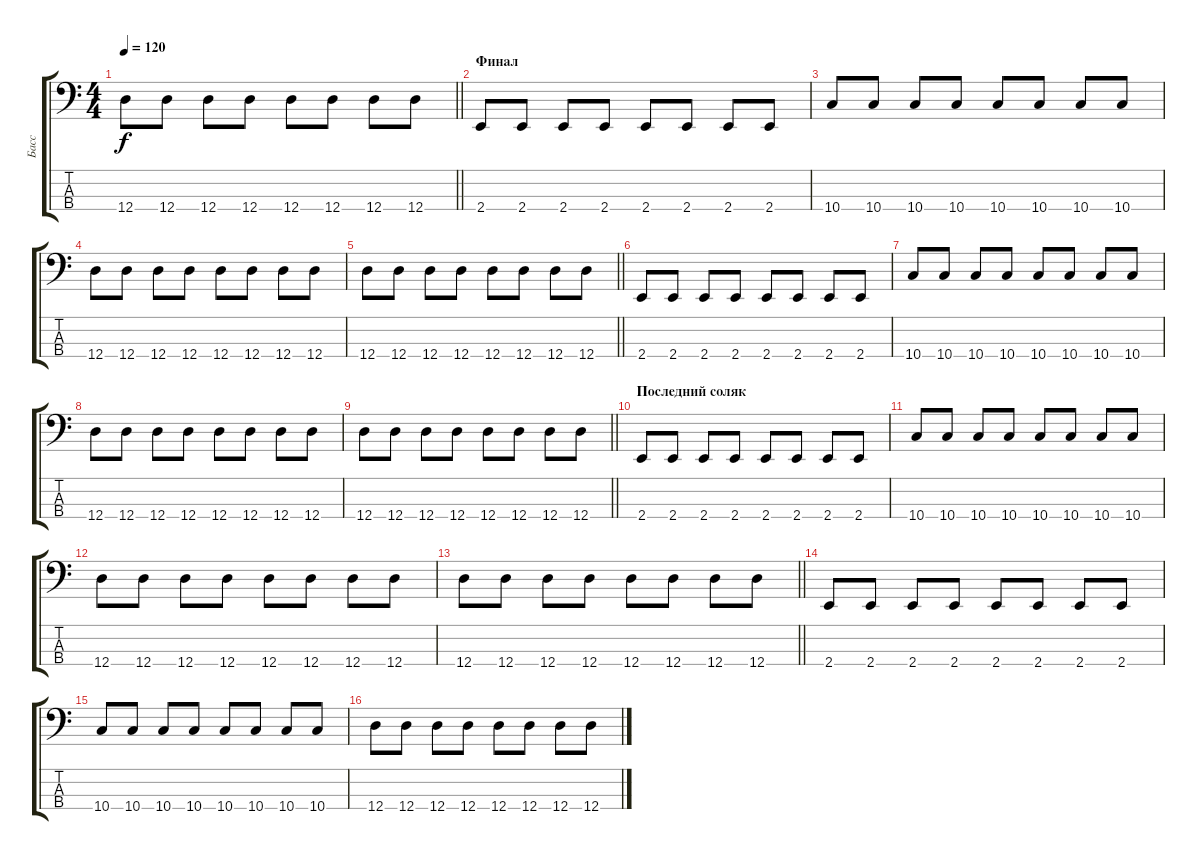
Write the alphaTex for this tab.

\track ("Басс" "Басс") {instrument electricbassfinger}
\staff {score tabs}
\tuning (G2 D2 A1 D1) {hide}
\ts (4 4)
\tempo 120
\clef f4
\barLineRight lightlight
\ks c
12.4.8{dy f} 12.4.8 12.4.8 12.4.8 12.4.8 12.4.8 12.4.8 12.4.8 |
\section ("" "Финал")
2.4.8 2.4.8 2.4.8 2.4.8 2.4.8 2.4.8 2.4.8 2.4.8 |
10.4.8 10.4.8 10.4.8 10.4.8 10.4.8 10.4.8 10.4.8 10.4.8 |
12.4.8 12.4.8 12.4.8 12.4.8 12.4.8 12.4.8 12.4.8 12.4.8 |
\barLineRight lightlight
12.4.8 12.4.8 12.4.8 12.4.8 12.4.8 12.4.8 12.4.8 12.4.8 |
2.4.8 2.4.8 2.4.8 2.4.8 2.4.8 2.4.8 2.4.8 2.4.8 |
10.4.8 10.4.8 10.4.8 10.4.8 10.4.8 10.4.8 10.4.8 10.4.8 |
12.4.8 12.4.8 12.4.8 12.4.8 12.4.8 12.4.8 12.4.8 12.4.8 |
\barLineRight lightlight
12.4.8 12.4.8 12.4.8 12.4.8 12.4.8 12.4.8 12.4.8 12.4.8 |
\section ("" "Последний соляк")
2.4.8 2.4.8 2.4.8 2.4.8 2.4.8 2.4.8 2.4.8 2.4.8 |
10.4.8 10.4.8 10.4.8 10.4.8 10.4.8 10.4.8 10.4.8 10.4.8 |
12.4.8 12.4.8 12.4.8 12.4.8 12.4.8 12.4.8 12.4.8 12.4.8 |
\barLineRight lightlight
12.4.8 12.4.8 12.4.8 12.4.8 12.4.8 12.4.8 12.4.8 12.4.8 |
2.4.8 2.4.8 2.4.8 2.4.8 2.4.8 2.4.8 2.4.8 2.4.8 |
10.4.8 10.4.8 10.4.8 10.4.8 10.4.8 10.4.8 10.4.8 10.4.8 |
12.4.8 12.4.8 12.4.8 12.4.8 12.4.8 12.4.8 12.4.8 12.4.8
